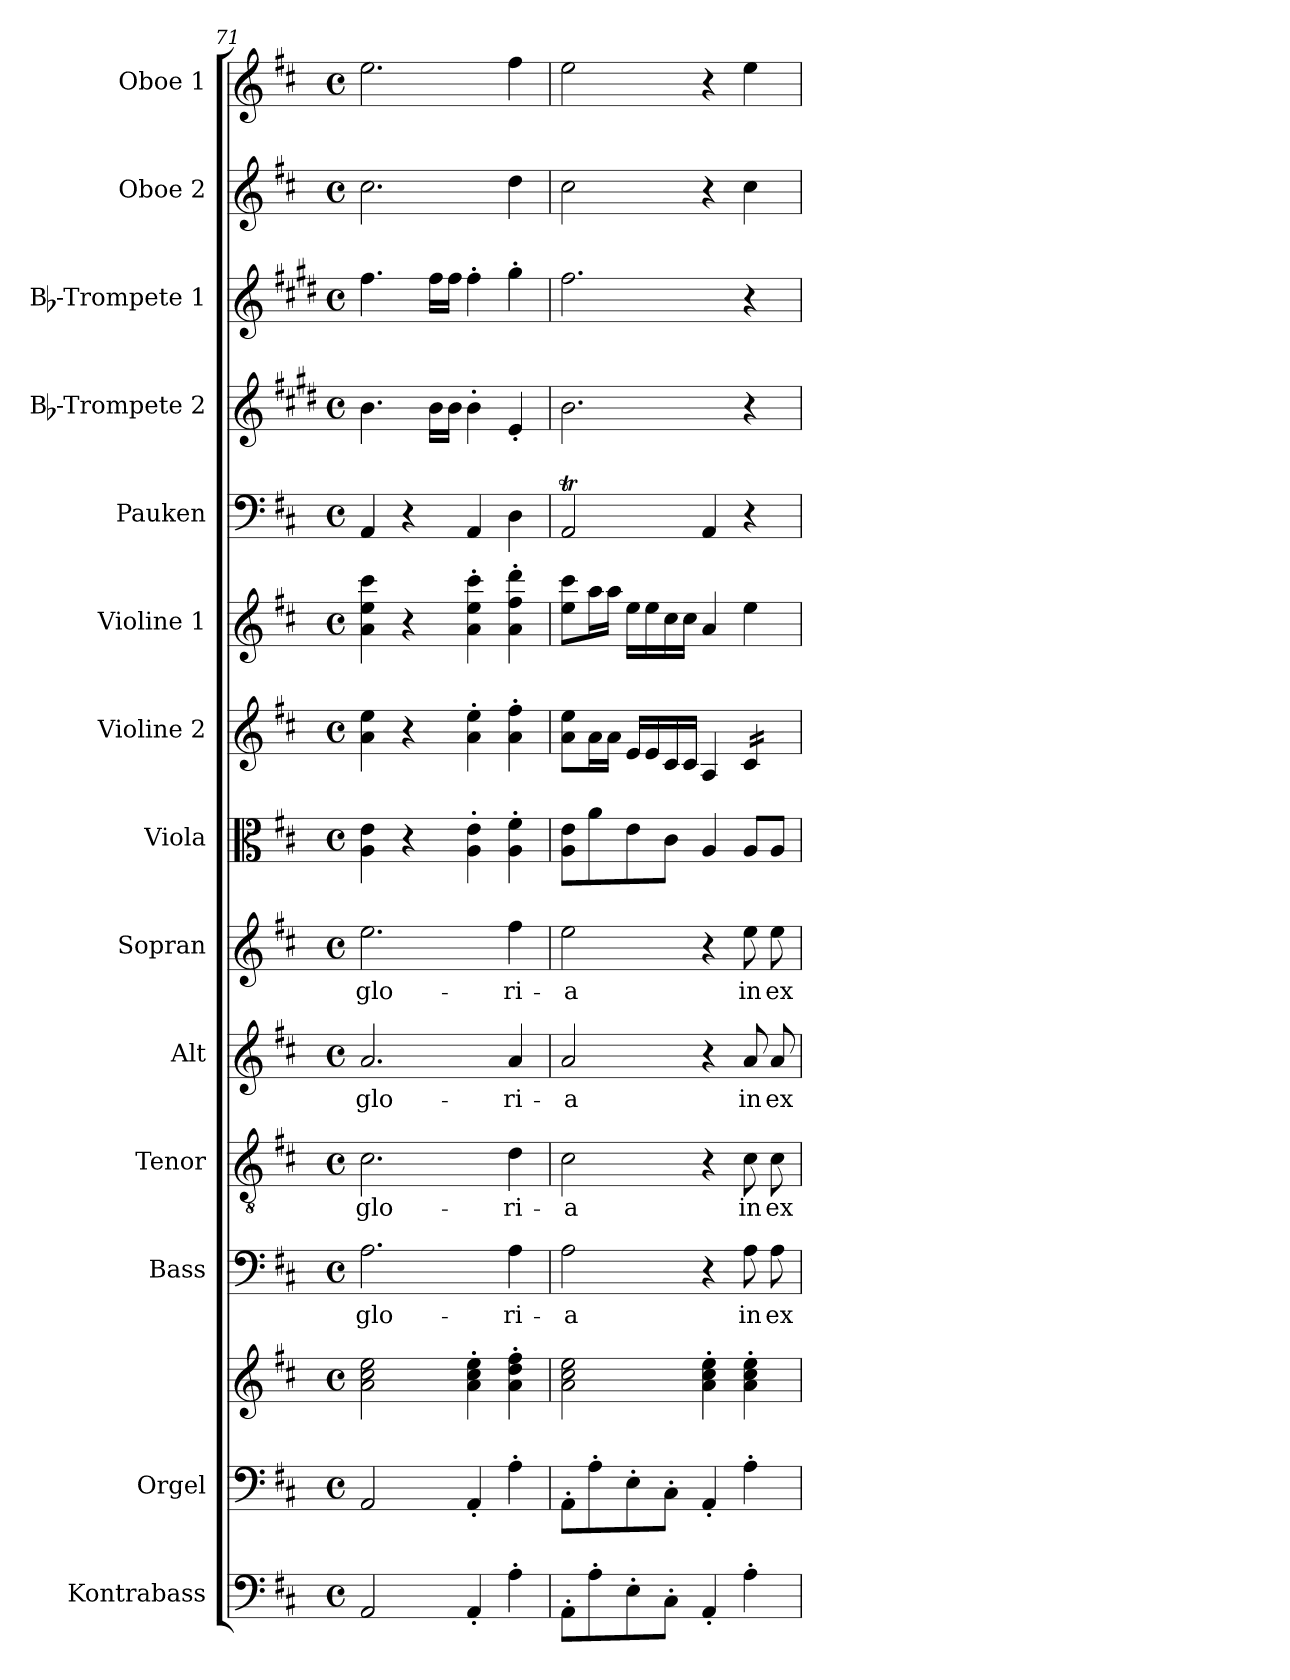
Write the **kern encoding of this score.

**kern	**kern	**kern	**kern	**text	**kern	**text	**kern	**text	**kern	**text	**kern	**kern	**kern	**kern	**kern	**kern	**kern	**kern
*part14	*part13	*part13	*part12	*part12	*part11	*part11	*part10	*part10	*part9	*part9	*part8	*part7	*part6	*part5	*part4	*part3	*part2	*part1
*staff15	*staff14	*staff13	*staff12	*staff12	*staff11	*staff11	*staff10	*staff10	*staff9	*staff9	*staff8	*staff7	*staff6	*staff5	*staff4	*staff3	*staff2	*staff1
*I"Kontrabass	*I"Orgel	*	*I"Bass	*	*I"Tenor	*	*I"Alt	*	*I"Sopran	*	*I"Viola	*I"Violine 2	*I"Violine 1	*I"Pauken	*I"Bb-Trompete 2	*I"Bb-Trompete 1	*I"Oboe 2	*I"Oboe 1
*I'Kb.	*I'Org.	*	*I'B.	*	*I'T.	*	*I'A.	*	*I'S.	*	*I'Vla.	*I'Vl. 2	*I'Vl. 1	*I'Pk.	*I'Bb Trp. 2	*I'Bb Trp. 1	*I'Ob. 2	*I'Ob. 1
*clefF4	*clefF4	*clefG2	*clefF4	*	*clefGv2	*	*clefG2	*	*clefG2	*	*clefC3	*clefG2	*clefG2	*clefF4	*clefG2	*clefG2	*clefG2	*clefG2
*ITrd7c12	*	*	*	*	*	*	*	*	*	*	*	*	*	*	*ITrd1c2	*ITrd1c2	*	*
*k[f#c#]	*k[f#c#]	*k[f#c#]	*k[f#c#]	*	*k[f#c#]	*	*k[f#c#]	*	*k[f#c#]	*	*k[f#c#]	*k[f#c#]	*k[f#c#]	*k[f#c#]	*k[f#c#]	*k[f#c#]	*k[f#c#]	*k[f#c#]
*D:	*D:	*D:	*D:	*	*D:	*	*D:	*	*D:	*	*D:	*D:	*D:	*D:	*D:	*D:	*D:	*D:
*M4/4	*M4/4	*M4/4	*M4/4	*	*M4/4	*	*M4/4	*	*M4/4	*	*M4/4	*M4/4	*M4/4	*M4/4	*M4/4	*M4/4	*M4/4	*M4/4
*met(c)	*met(c)	*met(c)	*met(c)	*	*met(c)	*	*met(c)	*	*met(c)	*	*met(c)	*met(c)	*met(c)	*met(c)	*met(c)	*met(c)	*met(c)	*met(c)
=71	=71	=71	=71	=71	=71	=71	=71	=71	=71	=71	=71	=71	=71	=71	=71	=71	=71	=71
!	!	!	!	!LO:LY:b	!	!LO:LY:b	!	!LO:LY:b	!	!LO:LY:b	!	!	!	!	!	!	!	!
2AAA/	2AA/	2a\ 2cc#\ 2ee\	2.A\	glo-	2.c#\	glo-	2.a/	glo-	2.ee\	glo-	4A\ 4e\	4a\ 4ee\	4a\ 4ee\ 4ccc#\	4AA/	4.a\	4.ee\	2.cc#\	2.ee\
.	.	.	.	.	.	.	.	.	.	.	4r	4r	4r	4r	.	.	.	.
.	.	.	.	.	.	.	.	.	.	.	.	.	.	.	16a\LL	16ee\LL	.	.
.	.	.	.	.	.	.	.	.	.	.	.	.	.	.	16a\JJ	16ee\JJ	.	.
4AAA'</	4AA'</	4a\'> 4cc#\'> 4ee\'>	.	.	.	.	.	.	.	.	4A\'> 4e\'>	4a\'> 4ee\'>	4a\'> 4ee\'> 4ccc#\'>	4AA/	4a'>\	4ee'>\	.	.
!	!	!	!	!LO:LY:b	!	!LO:LY:b	!	!LO:LY:b	!	!LO:LY:b	!	!	!	!	!	!	!	!
4AA'>\	4A'>\	4a\'> 4dd\'> 4ff#\'>	4A\	-ri-	4d\	-ri-	4a/	-ri-	4ff#\	-ri-	4A\'> 4f#\'>	4a\'> 4ff#\'>	4a\'> 4ff#\'> 4ddd\'>	4D\	4d'</	4ff#'>\	4dd\	4ff#\
=72	=72	=72	=72	=72	=72	=72	=72	=72	=72	=72	=72	=72	=72	=72	=72	=72	=72	=72
!	!	!	!	!LO:LY:b	!	!LO:LY:b	!	!LO:LY:b	!	!LO:LY:b	!	!	!	!	!	!	!	!
8AAA'>\L	8AA'>\L	2a\ 2cc#\ 2ee\	2A\	-a	2c#\	-a	2a/	-a	2ee\	-a	8A\ 8e\L	8a\ 8ee\L	8ee\ 8ccc#\L	2AAT/	2.a\	2.ee\	2cc#\	2ee\
8AA'>\	8A'>\	.	.	.	.	.	.	.	.	.	8a\	16a\L	16aa\L	.	.	.	.	.
.	.	.	.	.	.	.	.	.	.	.	.	16a\JJ	16aa\JJ	.	.	.	.	.
8EE'>\	8E'>\	.	.	.	.	.	.	.	.	.	8e\	16e/LL	16ee\LL	.	.	.	.	.
.	.	.	.	.	.	.	.	.	.	.	.	16e/	16ee\	.	.	.	.	.
8CC#'>\J	8C#'>\J	.	.	.	.	.	.	.	.	.	8c#\J	16c#/	16cc#\	.	.	.	.	.
.	.	.	.	.	.	.	.	.	.	.	.	16c#/JJ	16cc#\JJ	.	.	.	.	.
4AAA'</	4AA'</	4a\'> 4cc#\'> 4ee\'>	4r	.	4r	.	4r	.	4r	.	4A/	4A/	4a/	4AA/	.	.	4r	4r
!	!	!	!	!LO:LY:b	!	!LO:LY:b	!	!LO:LY:b	!	!LO:LY:b	!	!	!	!	!	!	!	!
*	*	*	*	*	*	*	*	*	*	*	*	*tremolo	*	*	*	*	*	*
4AA'>\	4A'>\	4a\'> 4cc#\'> 4ee\'>	8A\	in	8c#\	in	8a/	in	8ee\	in	8A/L	16c#/LL	4ee\	4r	4r	4r	4cc#\	4ee\
.	.	.	.	.	.	.	.	.	.	.	.	16c#/	.	.	.	.	.	.
!	!	!	!	!LO:LY:b	!	!LO:LY:b	!	!LO:LY:b	!	!LO:LY:b	!	!	!	!	!	!	!	!
.	.	.	8A\	ex-	8c#\	ex-	8a/	ex-	8ee\	ex-	8A/J	16c#/	.	.	.	.	.	.
.	.	.	.	.	.	.	.	.	.	.	.	16c#/JJ	.	.	.	.	.	.
*	*	*	*	*	*	*	*	*	*	*	*	*Xtremolo	*	*	*	*	*	*
=	=	=	=	=	=	=	=	=	=	=	=	=	=	=	=	=	=	=
*-	*-	*-	*-	*-	*-	*-	*-	*-	*-	*-	*-	*-	*-	*-	*-	*-	*-	*-
